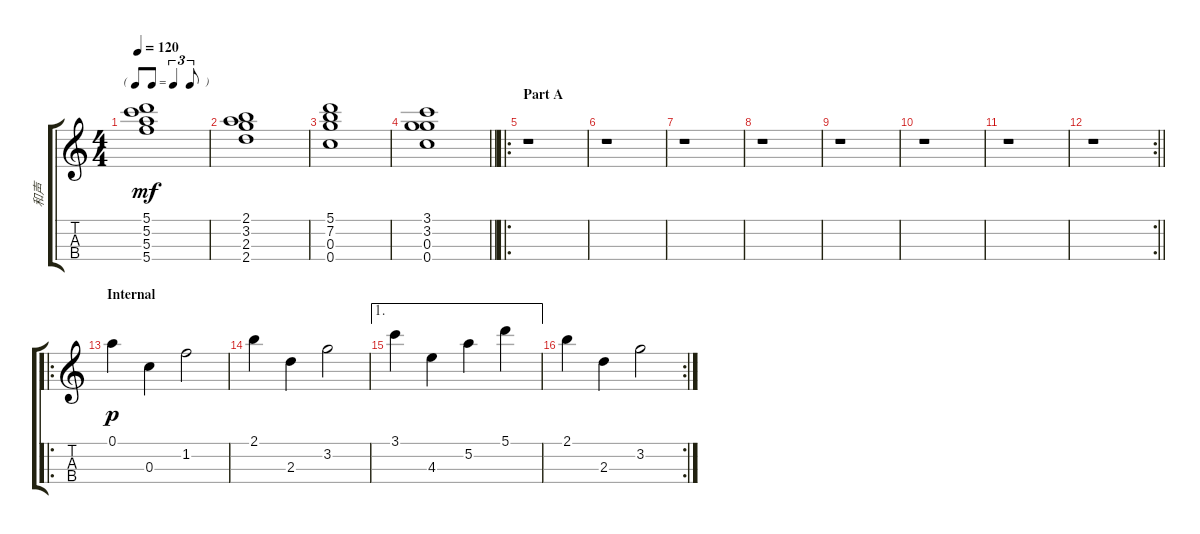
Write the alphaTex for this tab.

\track ("和声" "和声") {instrument acousticguitarnylon}
\staff {score tabs}
\tuning (A4 E4 C4 G4) {hide}
\ts (4 4)
\tf triplet8th
\tempo 120
\clef g2
\ks c
(5.1 5.2 5.3 5.4).1{dy mf} |
(2.1 3.2 2.3 2.4).1 |
(5.1 7.2 0.3 0.4).1 |
\barLineRight lightlight
(3.1 3.2 0.3 0.4).1 |
\ro
\section ("" "Part A")
r.1 |
r.1 |
r.1 |
r.1 |
r.1 |
r.1 |
r.1 |
\rc 2
\barLineRight lightlight
r.1 |
\ro
\section ("" "Internal")
0.1.4{dy p} 0.3.4 1.2.2 |
2.1.4 2.3.4 3.2.2 |
\ae 1
3.1.4 4.3.4 5.2.4 5.1.4 |
\rc 2
2.1.4 2.3.4 3.2.2
